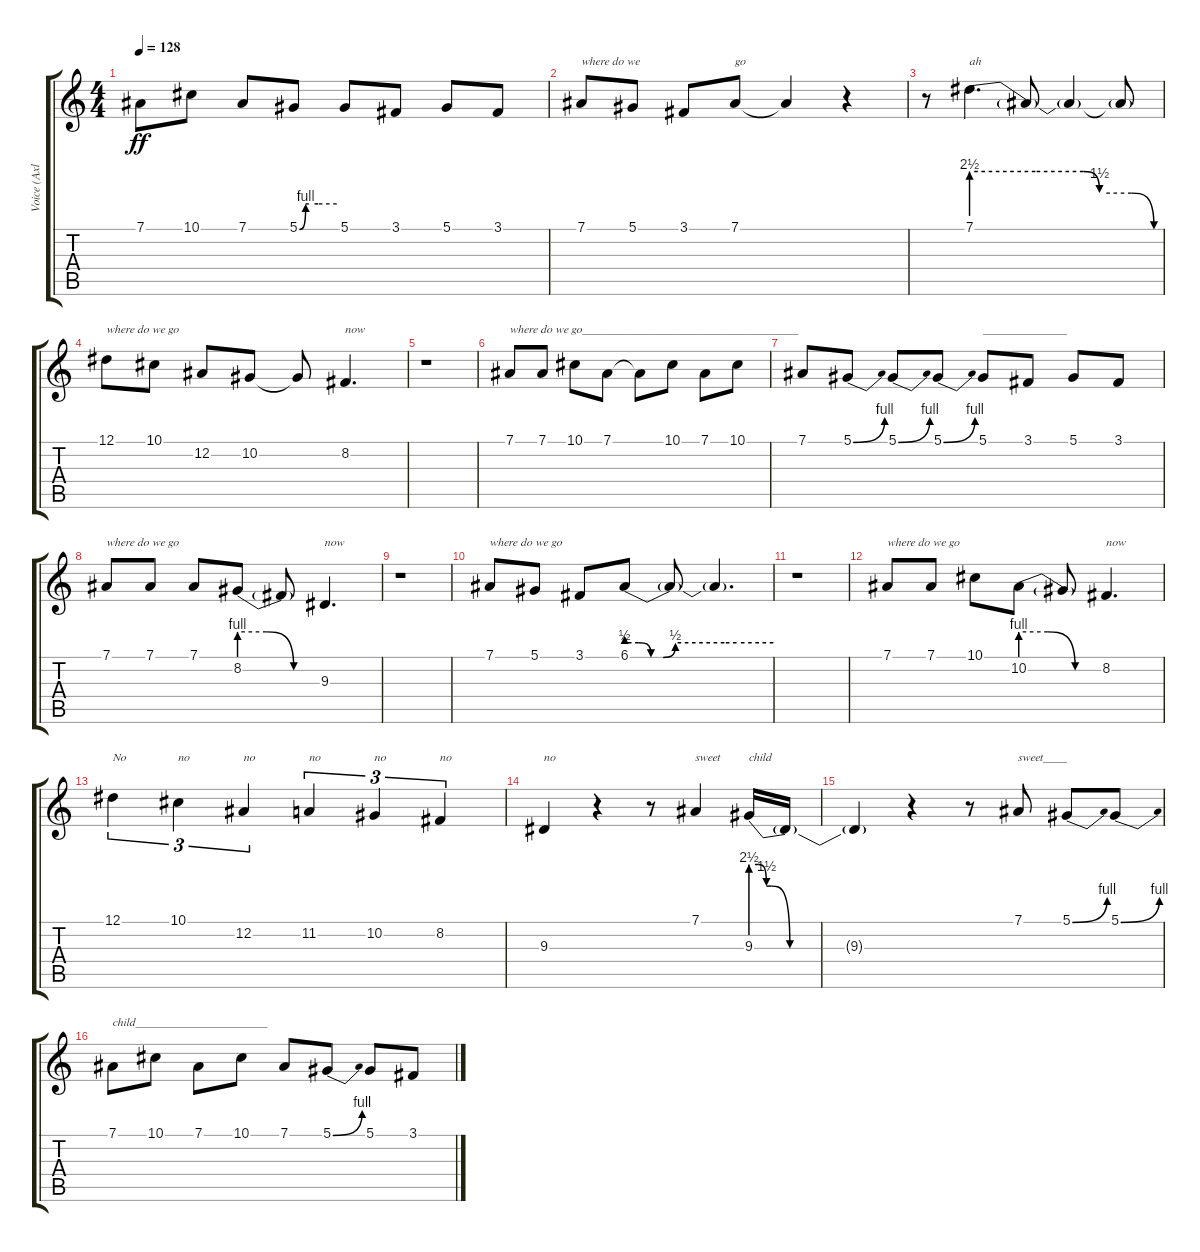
\track ("Voice (Axl)" "Voice (Axl") {mute instrument lead2sawtooth}
\staff {score tabs}
\tuning (Eb4 Bb3 Gb3 Db3 Ab2 Eb2) {hide}
\ts (4 4)
\tempo 128
\clef g2
\ks c
7.1.8{dy ff} 10.1.8 7.1.8 5.1{be (custom 0 0 10 4 15 4 30 4 60 4)}.8 5.1.8 3.1.8 5.1.8 3.1.8 |
7.1.8{txt "where do we"} 5.1.8 3.1.8 7.1.8{txt "go"} 7.1{t}.4 r.4 |
r.8 7.1{be (custom 0 10 20 10 35 10 40 6 50 6 57 0 60 0)}.4{d txt "ah"} 7.1{t}.8 7.1{t}.4 7.1{t}.8 |
12.1.8{txt "where do we go"} 10.1.8 12.2.8 10.2.8 10.2{t}.8 8.2.4{d txt "now"} |
r.1 |
7.1.8{txt "where do we go____________________________________"} 7.1.8 10.1.8 7.1.8 7.1{t}.8 10.1.8 7.1.8 10.1.8 |
7.1.8 5.1{be (bend 0 0 60 4)}.8 5.1{be (bend 0 0 60 4)}.8 5.1{be (bend 0 0 60 4)}.8 5.1.8{txt "______________"} 3.1.8 5.1.8 3.1.8 |
7.1.8{txt "where do we go"} 7.1.8 7.1.8 8.2{be (custom 0 4 20 4 40 0 60 0)}.8 8.2{t}.8 9.3.4{d txt "now"} |
r.1 |
7.1.8{txt "where do we go"} 5.1.8 3.1.8 6.1{be (custom 0 2 5 2 10 0 15 0 20 2 40 2 45 2 60 2)}.8 6.1{t}.8 6.1{t}.4{d} |
r.1 |
7.1.8{txt "where do we go"} 7.1.8 10.1.8 10.2{be (custom 0 4 20 4 40 0 60 0)}.8 10.2{t}.8 8.2.4{d txt "now"} |
12.1.4{tu (3 2) txt "No"} 10.1.4{tu (3 2) txt "no"} 12.2.4{tu (3 2) txt "no"} 11.2.4{tu (3 2) txt "no"} 10.2.4{tu (3 2) txt "no"} 8.2.4{tu (3 2) txt "no"} |
9.3.4{txt "no"} r.4 r.8 7.1.4{txt "sweet"} 9.3{be (custom 0 10 3 10 6 6 8 6 15 0 40 0 60 0)}.16{txt "child"} 9.3{t}.16 |
9.3{t}.4 r.4 r.8 7.1.8{txt "sweet____"} 5.1{be (bend 0 0 60 4)}.8 5.1{be (bend 0 0 60 4)}.8 |
7.1.8{txt "child______________________"} 10.1.8 7.1.8 10.1.8 7.1.8 5.1{be (bend 0 0 60 4)}.8 5.1.8 3.1.8
